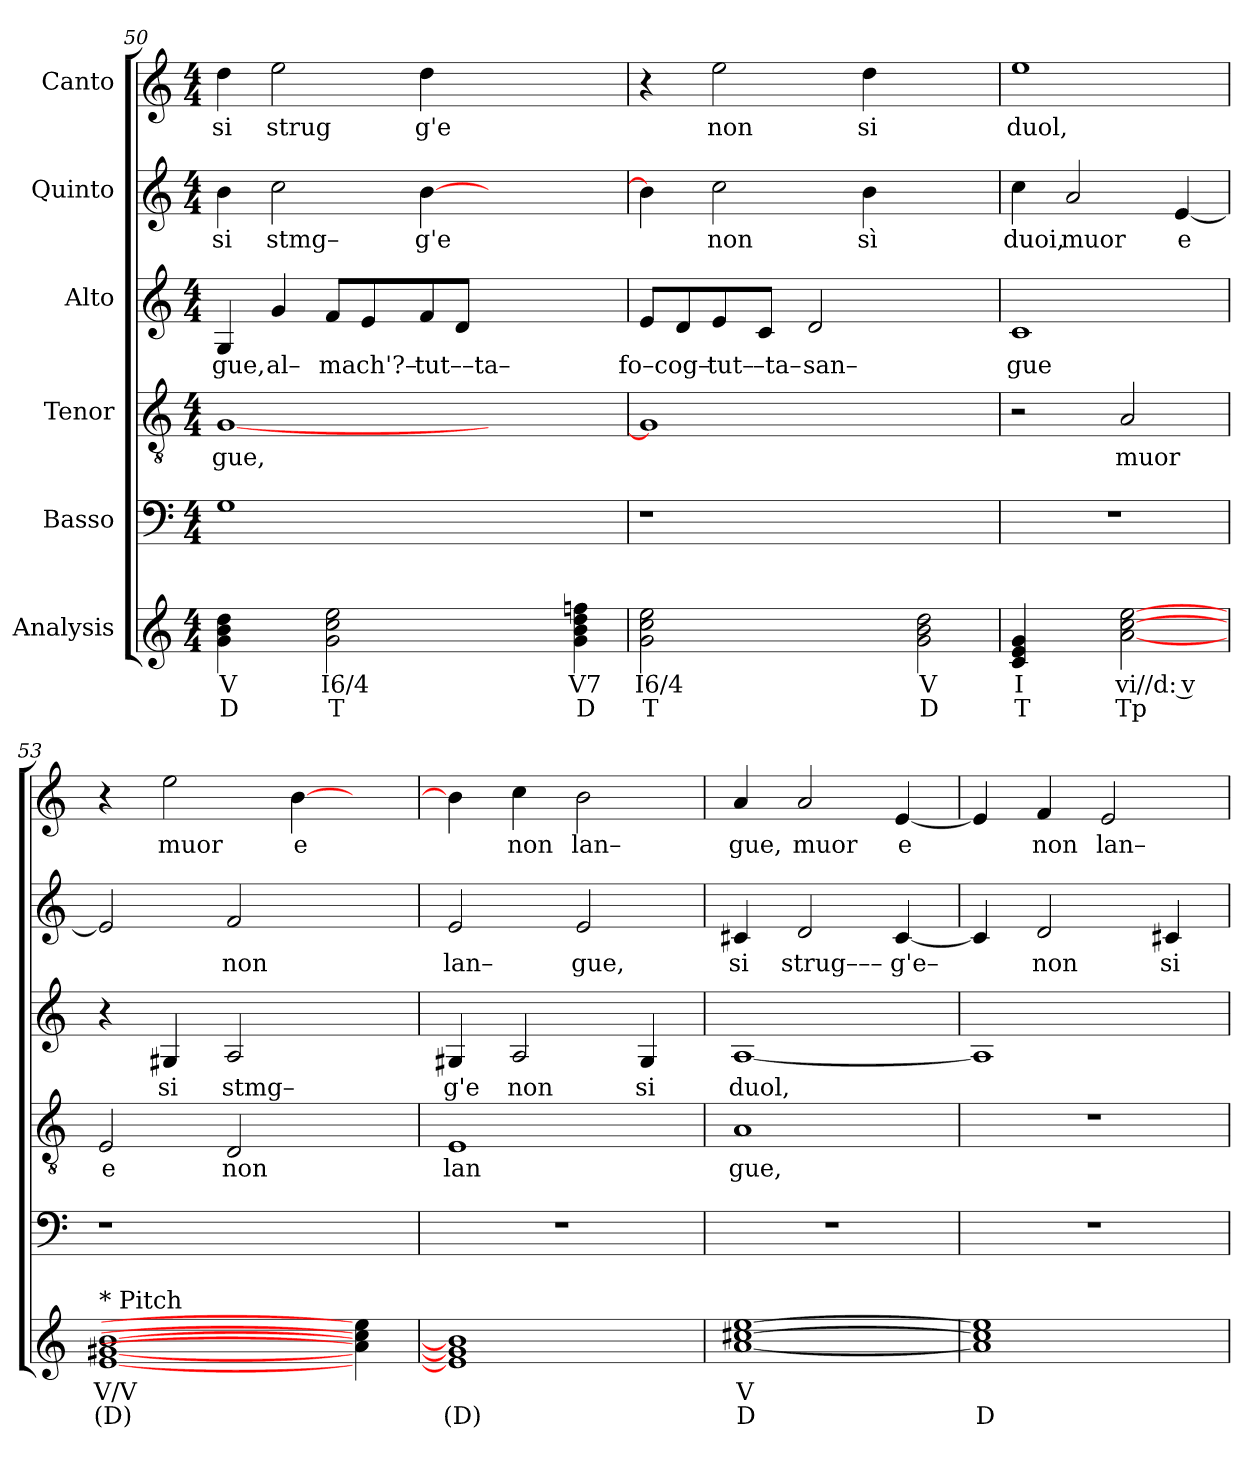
**kern	**text	**text	**kern	**kern	**text	**kern	**text	**kern	**text	**kern	**text
*part6	*part6	*part6	*part5	*part4	*part4	*part3	*part3	*part2	*part2	*part1	*part1
*staff6	*staff6	*staff6	*staff5	*staff4	*staff4	*staff3	*staff3	*staff2	*staff2	*staff1	*staff1
*I"Analysis	*	*	*I"Basso	*I"Tenor	*	*I"Alto	*	*I"Quinto	*	*I"Canto	*
*	*	*	*clefF4	*clefGv2	*	*clefG2	*	*clefG2	*	*clefG2	*
*k[]	*	*	*k[]	*k[]	*	*k[]	*	*k[]	*	*k[]	*
*M4/4	*	*	*M4/4	*M4/4	*	*M4/4	*	*M4/4	*	*M4/4	*
=50	=50	=50	=50	=50	=50	=50	=50	=50	=50	=50	=50
!	!	!	!	!	!LO:LY:b	!	!	!	!	!	!
!	!	!	!	!	!	!	!LO:LY:b	!	!	!	!
!	!	!	!	!	!	!	!	!	!LO:LY:b	!	!
!	!	!	!	!	!	!	!	!	!	!	!LO:LY:b
4g 4b 4dd	V	D	1G	[1G	gue,	4G/	gue,	4b\	si	4dd\	si
!	!	!	!	!	!	!	!LO:LY:b	!	!	!	!
!	!	!	!	!	!	!	!	!	!LO:LY:b	!	!
!	!	!	!	!	!	!	!	!	!	!	!LO:LY:b
4ryy	.	.	.	.	.	4g/	al–	2cc\	stmg–	2ee\	strug
!	!	!	!	!	!	!	!LO:LY:b	!	!	!	!
2g 2cc 2ee	I6/4	T	.	.	.	8f/L	ma	.	.	.	.
!	!	!	!	!	!	!	!LO:LY:b	!	!	!	!
.	.	.	.	.	.	8e/	ch'?–	.	.	.	.
!	!	!	!	!	!	!	!LO:LY:b	!	!	!	!
!	!	!	!	!	!	!	!	!	!LO:LY:b	!	!
!	!	!	!	!	!	!	!	!	!	!	!LO:LY:b
.	.	.	.	.	.	8f/	tut––ta–	[4b\	g'e	4dd\	g'e
.	.	.	.	.	.	8d/J	.	.	.	.	.
2ryy	.	.	2.ryy	2.ryy	.	2.ryy	.	2.ryy	.	2.ryy	.
4g 4b 4dd 4ffn	V7	D	.	.	.	.	.	.	.	.	.
=51	=51	=51	=51	=51	=51	=51	=51	=51	=51	=51	=51
!	!	!	!	!	!	!	!LO:LY:b	!	!	!	!
2g 2cc 2ee	I6/4	T	1r	1G]	.	8e/L	fo–cog–	4b\]	.	4r	.
.	.	.	.	.	.	8d/	.	.	.	.	.
!	!	!	!	!	!	!	!LO:LY:b	!	!	!	!
!	!	!	!	!	!	!	!	!	!LO:LY:b	!	!
!	!	!	!	!	!	!	!	!	!	!	!LO:LY:b
.	.	.	.	.	.	8e/	tut–	2cc\	non	2ee\	non
!	!	!	!	!	!	!	!LO:LY:b	!	!	!	!
.	.	.	.	.	.	8c/J	–ta–	.	.	.	.
!	!	!	!	!	!	!	!LO:LY:b	!	!	!	!
2ryy	.	.	.	.	.	2d/	san–	.	.	.	.
!	!	!	!	!	!	!	!	!	!LO:LY:b	!	!
!	!	!	!	!	!	!	!	!	!	!	!LO:LY:b
.	.	.	.	.	.	.	.	4b\	sì	4dd\	si
2g 2b 2dd	V	D	2ryy	2ryy	.	2ryy	.	2ryy	.	2ryy	.
=52	=52	=52	=52	=52	=52	=52	=52	=52	=52	=52	=52
!	!	!	!	!	!	!	!LO:LY:b	!	!	!	!
!	!	!	!	!	!	!	!	!	!LO:LY:b	!	!
!	!	!	!	!	!	!	!	!	!	!	!LO:LY:b
4c 4e 4g	I	T	1r	2r	.	1c	gue	4cc\	duoi,	1ee	duol,
!	!	!	!	!	!	!	!	!	!LO:LY:b	!	!
4ryy	.	.	.	.	.	.	.	2a/	muor	.	.
!	!	!	!	!	!LO:LY:b	!	!	!	!	!	!
[2a [2cc [2ee	vi//d: v	Tp	.	2A/	muor	.	.	.	.	.	.
!	!	!	!	!	!	!	!	!	!LO:LY:b	!	!
.	.	.	.	.	.	.	.	[4e/	e	.	.
=53	=53	=53	=53	=53	=53	=53	=53	=53	=53	=53	=53
!LO:TX:a:t=* Pitch	!	!	!	!	!	!	!	!	!	!	!
!	!	!	!	!	!LO:LY:b	!	!	!	!	!	!
[1e [1g#X [1b	V/V	(D)	1r	2E/	e	4r	.	2e/]	.	4r	.
!	!	!	!	!	!	!	!LO:LY:b	!	!	!	!
!	!	!	!	!	!	!	!	!	!	!	!LO:LY:b
.	.	.	.	.	.	4G#X/	si	.	.	2ee\	muor
!	!	!	!	!	!LO:LY:b	!	!	!	!	!	!
!	!	!	!	!	!	!	!LO:LY:b	!	!	!	!
!	!	!	!	!	!	!	!	!	!LO:LY:b	!	!
.	.	.	.	2D/	non	2A/	stmg–	2f/	non	.	.
!	!	!	!	!	!	!	!	!	!	!	!LO:LY:b
.	.	.	.	.	.	.	.	.	.	[4b\	e
4a] 4cc] 4ee]	.	.	4ryy	4ryy	.	4ryy	.	4ryy	.	4ryy	.
=54	=54	=54	=54	=54	=54	=54	=54	=54	=54	=54	=54
!	!	!	!	!	!LO:LY:b	!	!	!	!	!	!
!	!	!	!	!	!	!	!LO:LY:b	!	!	!	!
!	!	!	!	!	!	!	!	!	!LO:LY:b	!	!
1e] 1g#] 1b]	.	(D)	1r	1E	lan	4G#X/	g'e	2e/	lan–	4b\]	.
!	!	!	!	!	!	!	!LO:LY:b	!	!	!	!
!	!	!	!	!	!	!	!	!	!	!	!LO:LY:b
.	.	.	.	.	.	2A/	non	.	.	4cc\	non
!	!	!	!	!	!	!	!	!	!LO:LY:b	!	!
!	!	!	!	!	!	!	!	!	!	!	!LO:LY:b
.	.	.	.	.	.	.	.	2e/	gue,	2b\	lan–
!	!	!	!	!	!	!	!LO:LY:b	!	!	!	!
.	.	.	.	.	.	4G#/	si	.	.	.	.
=55	=55	=55	=55	=55	=55	=55	=55	=55	=55	=55	=55
!	!	!	!	!	!LO:LY:b	!	!	!	!	!	!
!	!	!	!	!	!	!	!LO:LY:b	!	!	!	!
!	!	!	!	!	!	!	!	!	!LO:LY:b	!	!
!	!	!	!	!	!	!	!	!	!	!	!LO:LY:b
[1a [1cc#X [1ee	V	D	1r	1A	gue,	[1A	duol,	4c#X/	si	4a/	gue,
!	!	!	!	!	!	!	!	!	!LO:LY:b	!	!
!	!	!	!	!	!	!	!	!	!	!	!LO:LY:b
.	.	.	.	.	.	.	.	2d/	strug–––	2a/	muor
!	!	!	!	!	!	!	!	!	!LO:LY:b	!	!
!	!	!	!	!	!	!	!	!	!	!	!LO:LY:b
.	.	.	.	.	.	.	.	[4c#/	g'e–	[4e/	e
=56	=56	=56	=56	=56	=56	=56	=56	=56	=56	=56	=56
1a] 1cc#] 1ee]	.	D	1r	1r	.	1A]	.	4c#/]	.	4e/]	.
!	!	!	!	!	!	!	!	!	!LO:LY:b	!	!
!	!	!	!	!	!	!	!	!	!	!	!LO:LY:b
.	.	.	.	.	.	.	.	2d/	non	4f/	non
!	!	!	!	!	!	!	!	!	!	!	!LO:LY:b
.	.	.	.	.	.	.	.	.	.	2e/	lan–
!	!	!	!	!	!	!	!	!	!LO:LY:b	!	!
.	.	.	.	.	.	.	.	4c#X/	si	.	.
=	=	=	=	=	=	=	=	=	=	=	=
*-	*-	*-	*-	*-	*-	*-	*-	*-	*-	*-	*-
